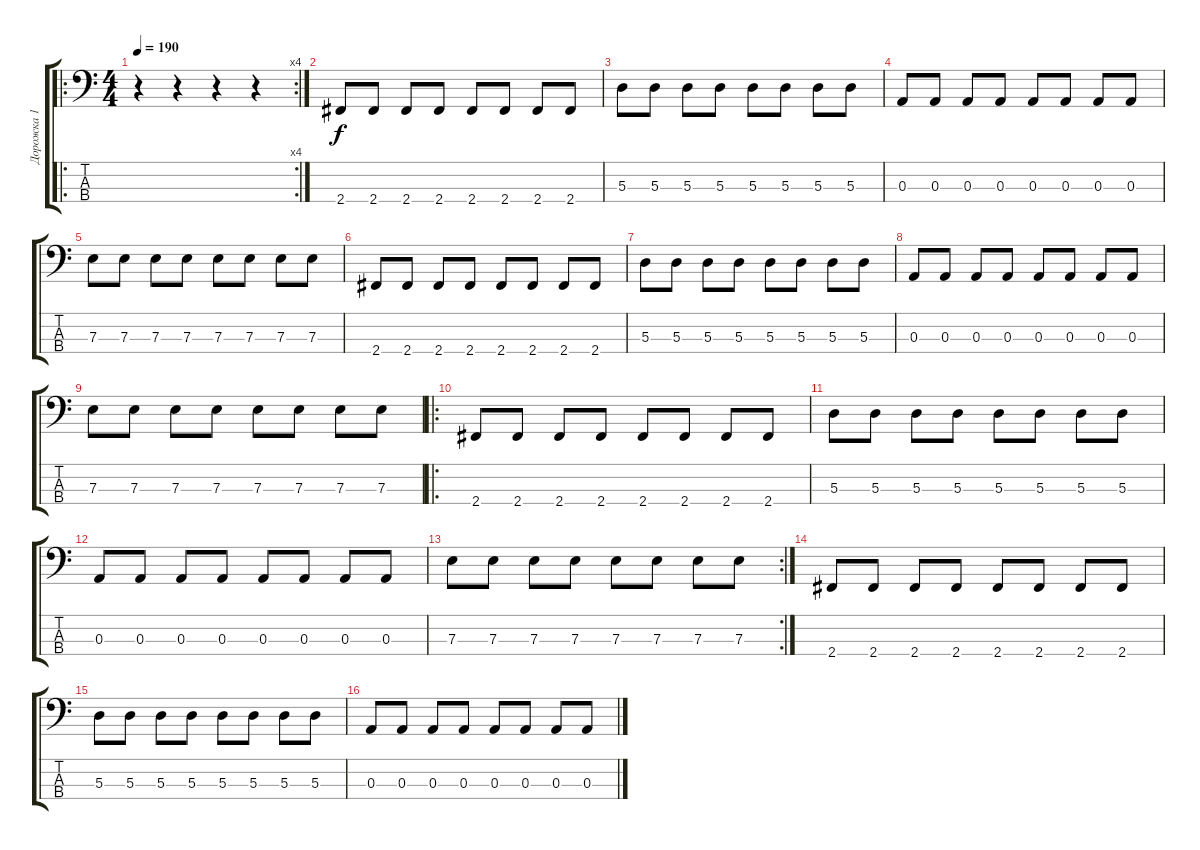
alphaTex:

\track ("Дорожка 1" "Дорожка 1") {instrument electricbasspick}
\staff {score tabs}
\tuning (G2 D2 A1 E1) {hide}
\ro
\rc 4
\ts (4 4)
\tempo 190
\clef f4
\ks c
r.4{dy f instrument electricbasspick} r.4 r.4 r.4 |
2.4.8 2.4.8 2.4.8 2.4.8 2.4.8 2.4.8 2.4.8 2.4.8 |
5.3.8 5.3.8 5.3.8 5.3.8 5.3.8 5.3.8 5.3.8 5.3.8 |
0.3.8 0.3.8 0.3.8 0.3.8 0.3.8 0.3.8 0.3.8 0.3.8 |
7.3.8 7.3.8 7.3.8 7.3.8 7.3.8 7.3.8 7.3.8 7.3.8 |
2.4.8 2.4.8 2.4.8 2.4.8 2.4.8 2.4.8 2.4.8 2.4.8 |
5.3.8 5.3.8 5.3.8 5.3.8 5.3.8 5.3.8 5.3.8 5.3.8 |
0.3.8 0.3.8 0.3.8 0.3.8 0.3.8 0.3.8 0.3.8 0.3.8 |
7.3.8 7.3.8 7.3.8 7.3.8 7.3.8 7.3.8 7.3.8 7.3.8 |
\ro
2.4.8 2.4.8 2.4.8 2.4.8 2.4.8 2.4.8 2.4.8 2.4.8 |
5.3.8 5.3.8 5.3.8 5.3.8 5.3.8 5.3.8 5.3.8 5.3.8 |
0.3.8 0.3.8 0.3.8 0.3.8 0.3.8 0.3.8 0.3.8 0.3.8 |
\rc 2
7.3.8 7.3.8 7.3.8 7.3.8 7.3.8 7.3.8 7.3.8 7.3.8 |
2.4.8 2.4.8 2.4.8 2.4.8 2.4.8 2.4.8 2.4.8 2.4.8 |
5.3.8 5.3.8 5.3.8 5.3.8 5.3.8 5.3.8 5.3.8 5.3.8 |
0.3.8 0.3.8 0.3.8 0.3.8 0.3.8 0.3.8 0.3.8 0.3.8
